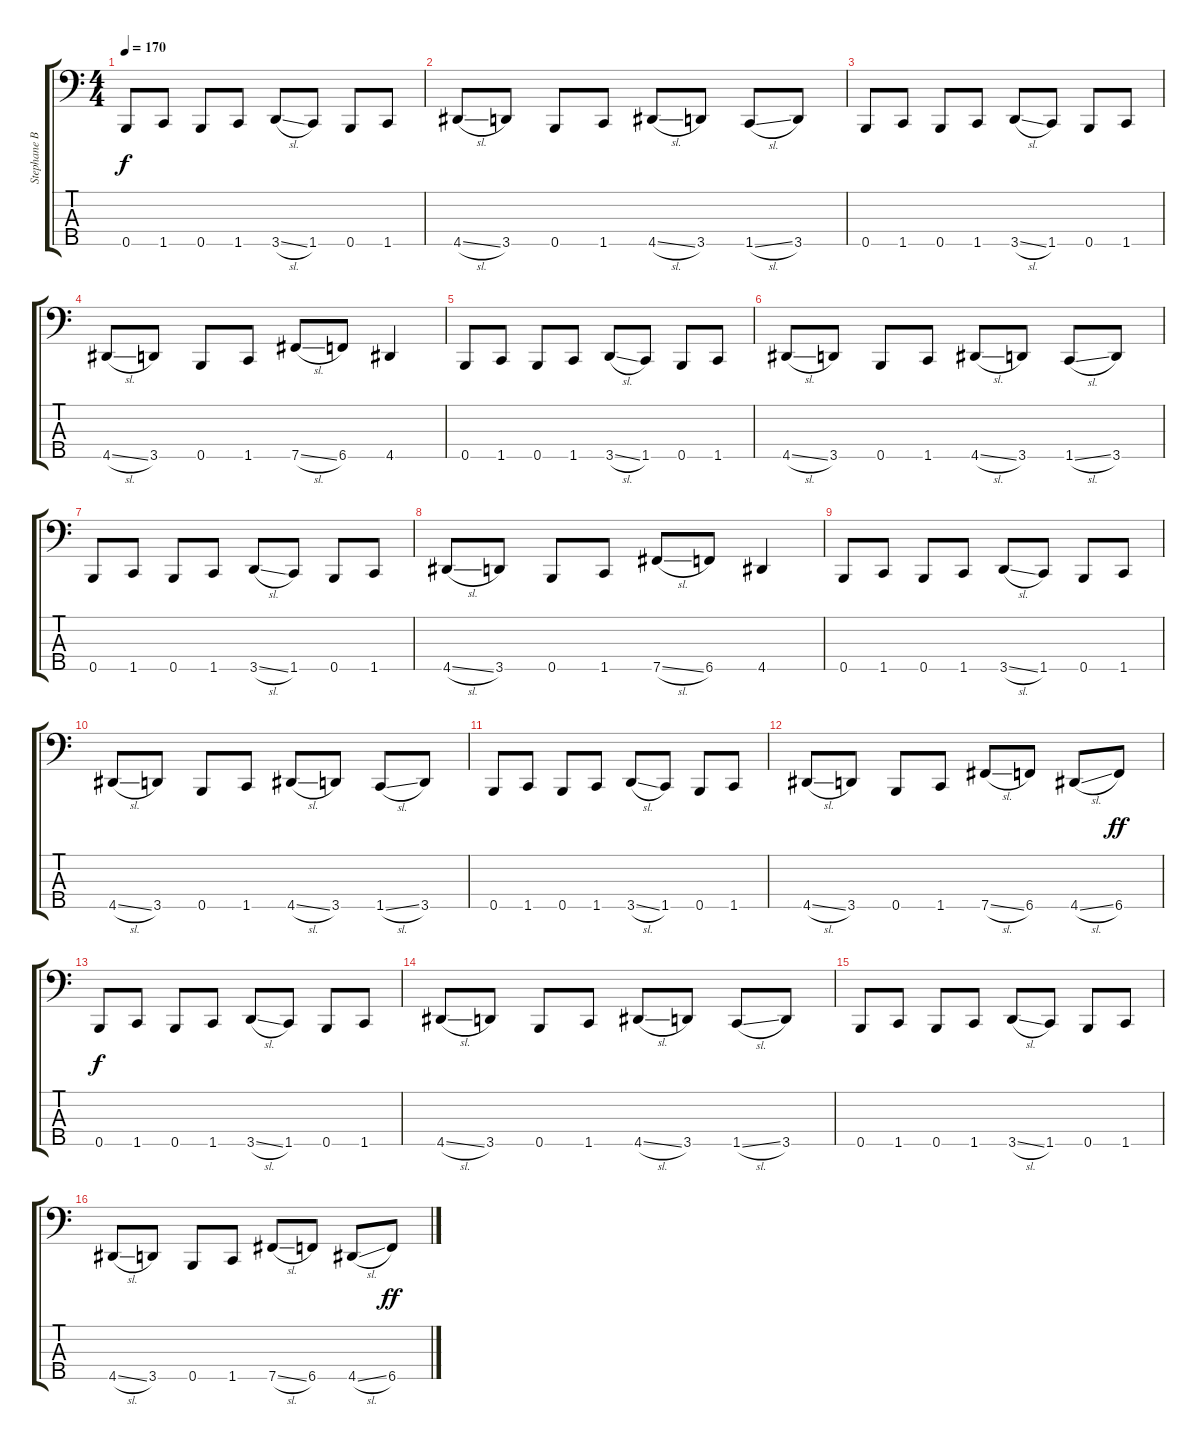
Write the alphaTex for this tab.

\track ("Stephane Barbe " "Stephane B") {instrument electricbassfinger}
\staff {score tabs}
\tuning (G2 D2 A1 E1 B0) {hide}
\ts (4 4)
\tempo 170
\clef f4
\ks c
0.5.8{dy f} 1.5.8 0.5.8 1.5.8 3.5{sl}.8 1.5.8 0.5.8 1.5.8 |
4.5{sl}.8 3.5.8 0.5.8 1.5.8 4.5{sl}.8 3.5.8 1.5{sl}.8 3.5.8 |
0.5.8 1.5.8 0.5.8 1.5.8 3.5{sl}.8 1.5.8 0.5.8 1.5.8 |
4.5{sl}.8 3.5.8 0.5.8 1.5.8 7.5{sl}.8 6.5.8 4.5.4 |
0.5.8 1.5.8 0.5.8 1.5.8 3.5{sl}.8 1.5.8 0.5.8 1.5.8 |
4.5{sl}.8 3.5.8 0.5.8 1.5.8 4.5{sl}.8 3.5.8 1.5{sl}.8 3.5.8 |
0.5.8 1.5.8 0.5.8 1.5.8 3.5{sl}.8 1.5.8 0.5.8 1.5.8 |
4.5{sl}.8 3.5.8 0.5.8 1.5.8 7.5{sl}.8 6.5.8 4.5.4 |
0.5.8 1.5.8 0.5.8 1.5.8 3.5{sl}.8 1.5.8 0.5.8 1.5.8 |
4.5{sl}.8 3.5.8 0.5.8 1.5.8 4.5{sl}.8 3.5.8 1.5{sl}.8 3.5.8 |
0.5.8 1.5.8 0.5.8 1.5.8 3.5{sl}.8 1.5.8 0.5.8 1.5.8 |
4.5{sl}.8 3.5.8 0.5.8 1.5.8 7.5{sl}.8 6.5.8 4.5{sl}.8 6.5.8{dy ff} |
0.5.8{dy f} 1.5.8 0.5.8 1.5.8 3.5{sl}.8 1.5.8 0.5.8 1.5.8 |
4.5{sl}.8 3.5.8 0.5.8 1.5.8 4.5{sl}.8 3.5.8 1.5{sl}.8 3.5.8 |
0.5.8 1.5.8 0.5.8 1.5.8 3.5{sl}.8 1.5.8 0.5.8 1.5.8 |
4.5{sl}.8 3.5.8 0.5.8 1.5.8 7.5{sl}.8 6.5.8 4.5{sl}.8 6.5.8{dy ff}
